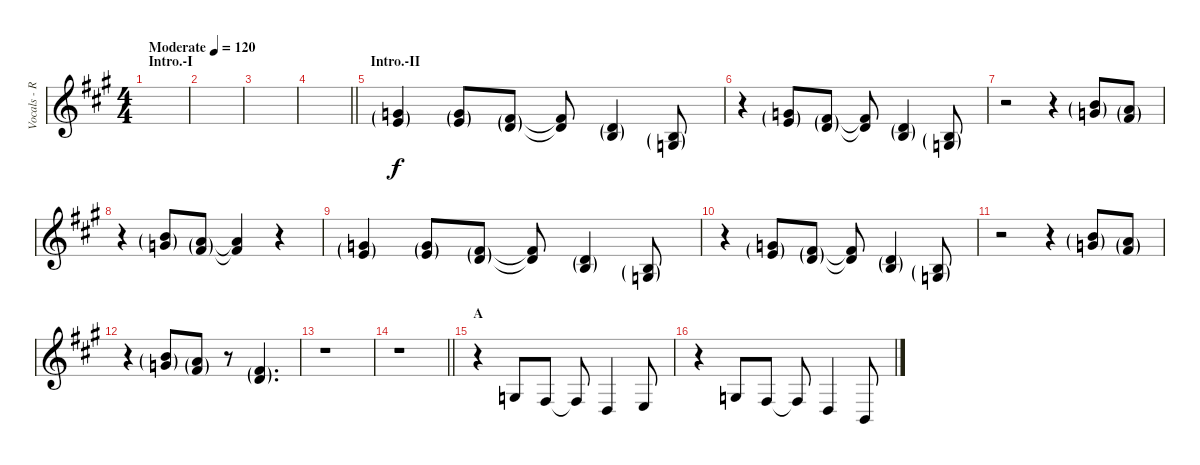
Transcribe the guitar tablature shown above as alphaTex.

\track ("Vocals - Ruki" "Vocals - R") {instrument lead6voice}
\staff {score}
\tuning (D4 A3 F3 C3 G2 D2) {hide}
\ts (4 4)
\section ("" "Intro.-I")
\tempo (120 "Moderate")
\clef g2
\ks a
|
|
|
\barLineRight lightlight
|
\section ("" "Intro.-II")
(5.1{g} 7.2{g}).4 (5.1{g} 7.2{g}).8 (4.1{g} 5.2{g}).8 (4.1{t} 5.2{t}).8 (0.1{g} 2.2{g}).4 (2.2{g} 2.3{g}).8 |
r.4 (5.1{g} 7.2{g}).8 (4.1{g} 5.2{g}).8 (4.1{t} 5.2{t}).8 (0.1{g} 2.2{g}).4 (2.2{g} 2.3{g}).8 |
r.2 r.4 (9.1{g} 10.2{g}).8 (7.1{g} 9.2{g}).8 |
r.4 (9.1{g} 10.2{g}).8 (7.1{g} 9.2{g}).8 (7.1{t} 9.2{t}).4 r.4 |
(5.1{g} 7.2{g}).4 (5.1{g} 7.2{g}).8 (4.1{g} 5.2{g}).8 (4.1{t} 5.2{t}).8 (0.1{g} 2.2{g}).4 (2.2{g} 2.3{g}).8 |
r.4 (5.1{g} 7.2{g}).8 (4.1{g} 5.2{g}).8 (4.1{t} 5.2{t}).8 (0.1{g} 2.2{g}).4 (2.2{g} 2.3{g}).8 |
r.2 r.4 (9.1{g} 10.2{g}).8 (7.1{g} 9.2{g}).8 |
r.4 (9.1{g} 10.2{g}).8 (7.1{g} 9.2{g}).8 r.8 (4.1{g} 5.2{g}).4{d} |
r.1 |
\barLineRight lightlight
r.1 |
\section ("" "A")
r.4 2.3.8{dy f} 1.3.8 1.3{t}.8 2.4.4 4.4.8 |
r.4 2.3.8 1.3.8 1.3{t}.8 2.4.4 4.5.8
